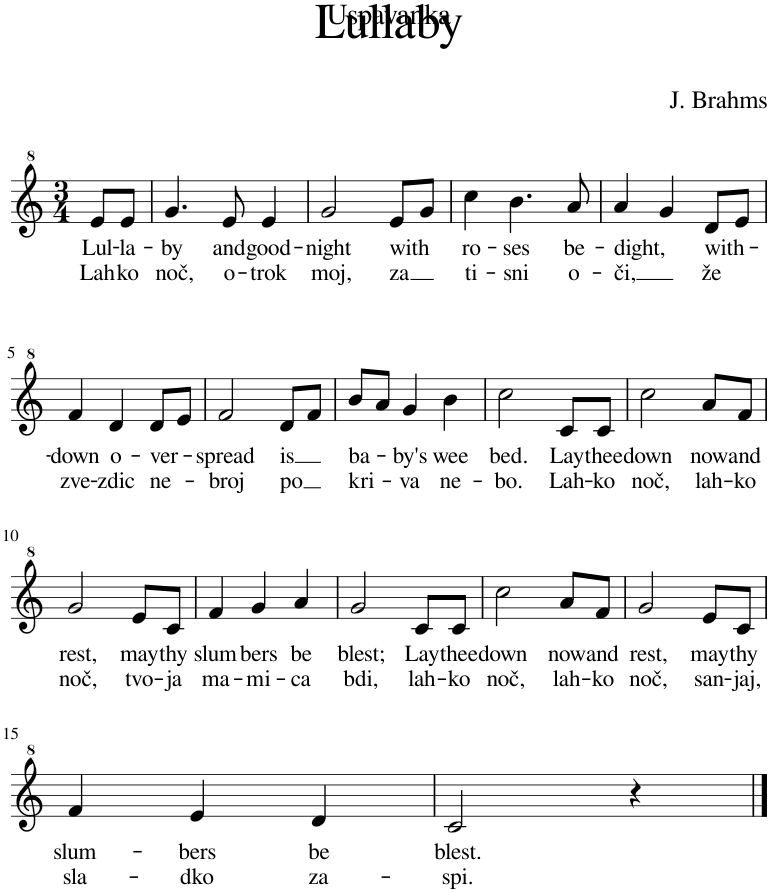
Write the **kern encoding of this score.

**kern	**text	**text
*part1	*part1	*part1
*staff1	*staff1	*staff1
*I"Xylophone	*	*
*I'Xyl.	*	*
*clefG^2	*	*
*k[]	*	*
*M3/4	*	*
=	=	=
!	!LO:LY:b	!LO:LY:b
8ee/L	Lul-	Lah-
!	!LO:LY:b	!LO:LY:b
8ee/J	-la-	-ko
=1	=1	=1
!	!LO:LY:b	!LO:LY:b
4.gg/	-by	noč,
!	!LO:LY:b	!LO:LY:b
8ee/	and	o-
!	!LO:LY:b	!LO:LY:b
4ee/	good-	-trok
=2	=2	=2
!	!LO:LY:b	!LO:LY:b
2gg/	-night	moj,
!	!LO:LY:b	!LO:LY:b
8ee/L	with	-za
8gg/J	.	.
=3	=3	=3
!	!LO:LY:b	!LO:LY:b
4ccc\	ro-	ti-
!	!LO:LY:b	!LO:LY:b
4.bb\	-ses	-sni
!	!LO:LY:b	!LO:LY:b
8aa/	be-	o-
=4	=4	=4
!	!LO:LY:b	!LO:LY:b
4aa/	-dight,	-či,
4gg/	.	.
!	!LO:LY:b	!LO:LY:b
8dd/L	with-	že
8ee/J	.	.
!!LO:LB:g=z
=5	=5	=5
!	!LO:LY:b	!LO:LY:b
4ff/	-down	-zve-
!	!LO:LY:b	!LO:LY:b
4dd/	o-	-zdic
!	!LO:LY:b	!LO:LY:b
8dd/L	-ver-	ne-
8ee/J	.	.
=6	=6	=6
!	!LO:LY:b	!LO:LY:b
2ff/	-spread	-broj
!	!LO:LY:b	!LO:LY:b
8dd/L	is	po
8ff/J	.	.
=7	=7	=7
!	!LO:LY:b	!LO:LY:b
8bb/L	ba-	kri-
8aa/J	.	.
!	!LO:LY:b	!LO:LY:b
4gg/	-by's	-va
!	!LO:LY:b	!LO:LY:b
4bb\	wee	ne-
=8	=8	=8
!	!LO:LY:b	!LO:LY:b
2ccc\	bed.	-bo.
!	!LO:LY:b	!LO:LY:b
8cc/L	Lay	Lah-
!	!LO:LY:b	!LO:LY:b
8cc/J	thee	-ko
=9	=9	=9
!	!LO:LY:b	!LO:LY:b
2ccc\	down	noč,
!	!LO:LY:b	!LO:LY:b
8aa/L	now	lah-
!	!LO:LY:b	!LO:LY:b
8ff/J	and	-ko
!!LO:LB:g=z
=10	=10	=10
!	!LO:LY:b	!LO:LY:b
2gg/	rest,	noč,
!	!LO:LY:b	!LO:LY:b
8ee/L	may	tvo-
!	!LO:LY:b	!LO:LY:b
8cc/J	thy	-ja
=11	=11	=11
!	!LO:LY:b	!LO:LY:b
4ff/	slum-	ma-
!	!LO:LY:b	!LO:LY:b
4gg/	-bers	-mi-
!	!LO:LY:b	!LO:LY:b
4aa/	be	-ca
=12	=12	=12
!	!LO:LY:b	!LO:LY:b
2gg/	blest;	bdi,
!	!LO:LY:b	!LO:LY:b
8cc/L	Lay	lah-
!	!LO:LY:b	!LO:LY:b
8cc/J	thee	-ko
=13	=13	=13
!	!LO:LY:b	!LO:LY:b
2ccc\	down	noč,
!	!LO:LY:b	!LO:LY:b
8aa/L	now	lah-
!	!LO:LY:b	!LO:LY:b
8ff/J	and	-ko
=14	=14	=14
!	!LO:LY:b	!LO:LY:b
2gg/	rest,	noč,
!	!LO:LY:b	!LO:LY:b
8ee/L	may	san-
!	!LO:LY:b	!LO:LY:b
8cc/J	thy	-jaj,
!!LO:LB:g=z
=15	=15	=15
!	!LO:LY:b	!LO:LY:b
4ff/	slum-	sla-
!	!LO:LY:b	!LO:LY:b
4ee/	-bers	-dko
!	!LO:LY:b	!LO:LY:b
4dd/	be	za-
=16	=16	=16
!	!LO:LY:b	!LO:LY:b
2cc/	blest.	-spi.
4r	.	.
==	==	==
*-	*-	*-
